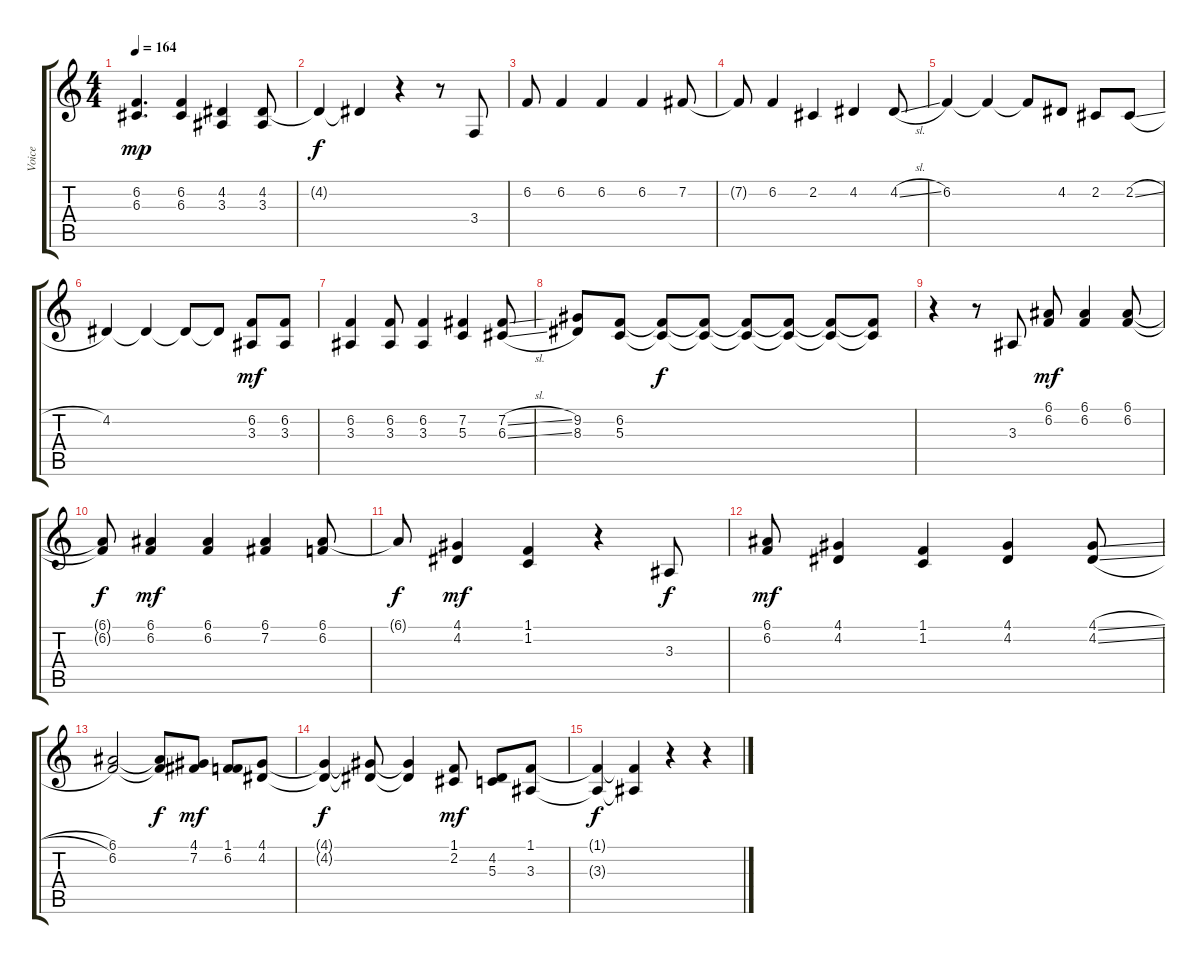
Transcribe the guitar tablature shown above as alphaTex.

\track ("Voice" "Voice") {instrument synthvoice}
\staff {score tabs}
\tuning (E4 B3 G3 D3 A2 E2) {hide}
\ts (4 4)
\tempo 164
\clef g2
\ks c
(6.2 6.3).4{d dy mp} (6.2 6.3).4 (4.2 3.3).4 (4.2 3.3).8 |
4.2{t}.4{dy f} 4.2{t}.4 r.4 r.8 3.4.8 |
6.2.8 6.2.4 6.2.4 6.2.4 7.2.8 |
7.2{t}.8 6.2.4 2.2.4 4.2.4 4.2{sl}.8 |
6.2.4 6.2{t}.4 6.2{t}.8 4.2.8 2.2.8 2.2{sl}.8 |
4.2.4 4.2{t}.4 4.2{t}.8 4.2{t}.8 (6.2 3.3).8{dy mf} (6.2 3.3).8 |
(6.2 3.3).4 (6.2 3.3).8 (6.2 3.3).4 (7.2 5.3).4 (7.2{sl} 6.3{sl}).8 |
(9.2 8.3).8 (6.2 5.3).8 (6.2{t} 5.3{t}).8{dy f} (6.2{t} 5.3{t}).8 (6.2{t} 5.3{t}).8 (6.2{t} 5.3{t}).8 (6.2{t} 5.3{t}).8 (6.2{t} 5.3{t}).8 |
r.4 r.8 3.3.8 (6.1 6.2).8{dy mf} (6.1 6.2).4 (6.1 6.2).8 |
(6.1{t} 6.2{t}).8{dy f} (6.1 6.2).4{dy mf} (6.1 6.2).4 (6.1 7.2).4 (6.1 6.2).8 |
6.1{t}.8{dy f} (4.1 4.2).4{dy mf} (1.1 1.2).4 r.4 3.3.8{dy f} |
(6.1 6.2).8{dy mf} (4.1 4.2).4 (1.1 1.2).4 (4.1 4.2).4 (4.1{sl} 4.2{sl}).8 |
(6.1 6.2).2 (6.1{t} 6.2{t}).8{dy f} (4.1 7.2).8{dy mf} (1.1 6.2).8 (4.1 4.2).8 |
(4.1{t} 4.2{t}).4{dy f} (4.1{t} 4.2{t}).8 (4.1{t} 4.2{t}).4 (1.1 2.2).8{dy mf} (4.2 5.3).8 (1.1 3.3).8 |
(1.1{t} 3.3{t}).4{dy f} (1.1{t} 3.3{t}).4 r.4 r.4
